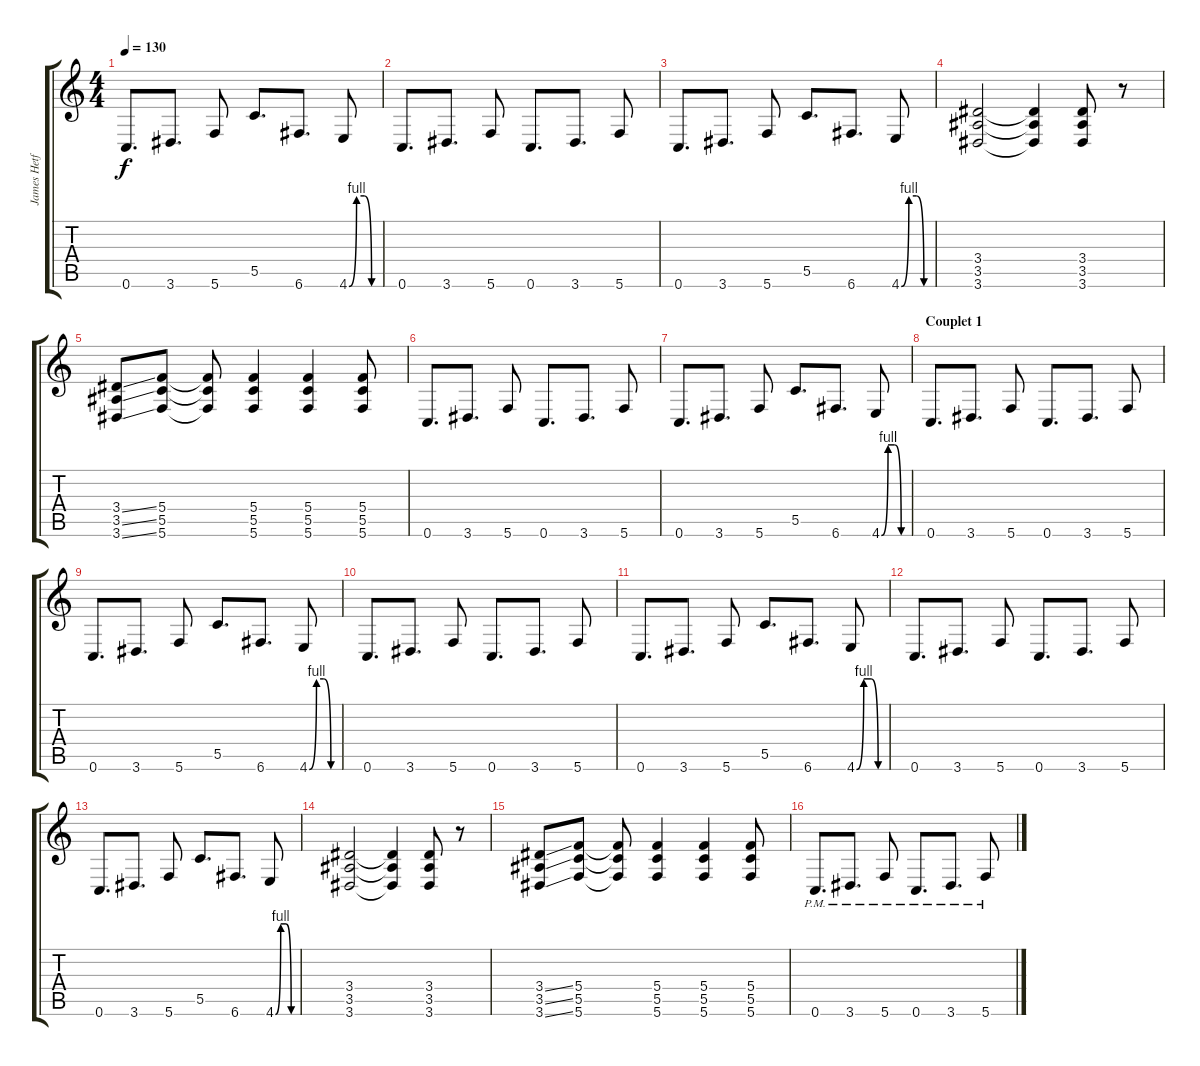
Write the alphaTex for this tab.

\track ("James Hetfield" "James Hetf") {instrument distortionguitar}
\staff {score tabs}
\tuning (E4 C4 G3 C3 G2 C2) {hide}
\ts (4 4)
\tempo 130
\clef g2
\ks c
0.6.8{d dy f} 3.6.8{d} 5.6.8 5.5.8{d} 6.6.8{d} 4.6{be (custom 0 0 15 4 30 4 45 0 60 0)}.8 |
0.6.8{d} 3.6.8{d} 5.6.8 0.6.8{d} 3.6.8{d} 5.6.8 |
0.6.8{d} 3.6.8{d} 5.6.8 5.5.8{d} 6.6.8{d} 4.6{be (custom 0 0 15 4 30 4 45 0 60 0)}.8 |
(3.4 3.5 3.6).2 (3.4{t} 3.5{t} 3.6{t}).4 (3.4 3.5 3.6).8 r.8 |
(3.4{ss} 3.5{ss} 3.6{ss}).8 (5.4 5.5 5.6).8 (5.4{t} 5.5{t} 5.6{t}).8 (5.4 5.5 5.6).4 (5.4 5.5 5.6).4 (5.4 5.5 5.6).8 |
0.6.8{d} 3.6.8{d} 5.6.8 0.6.8{d} 3.6.8{d} 5.6.8 |
0.6.8{d} 3.6.8{d} 5.6.8 5.5.8{d} 6.6.8{d} 4.6{be (custom 0 0 15 4 30 4 45 0 60 0)}.8 |
\section ("" "Couplet 1")
0.6.8{d} 3.6.8{d} 5.6.8 0.6.8{d} 3.6.8{d} 5.6.8 |
0.6.8{d} 3.6.8{d} 5.6.8 5.5.8{d} 6.6.8{d} 4.6{be (custom 0 0 15 4 30 4 45 0 60 0)}.8 |
0.6.8{d} 3.6.8{d} 5.6.8 0.6.8{d} 3.6.8{d} 5.6.8 |
0.6.8{d} 3.6.8{d} 5.6.8 5.5.8{d} 6.6.8{d} 4.6{be (custom 0 0 15 4 30 4 45 0 60 0)}.8 |
0.6.8{d} 3.6.8{d} 5.6.8 0.6.8{d} 3.6.8{d} 5.6.8 |
0.6.8{d} 3.6.8{d} 5.6.8 5.5.8{d} 6.6.8{d} 4.6{be (custom 0 0 15 4 30 4 45 0 60 0)}.8 |
(3.4 3.5 3.6).2 (3.4{t} 3.5{t} 3.6{t}).4 (3.4 3.5 3.6).8 r.8 |
(3.4{ss} 3.5{ss} 3.6{ss}).8 (5.4 5.5 5.6).8 (5.4{t} 5.5{t} 5.6{t}).8 (5.4 5.5 5.6).4 (5.4 5.5 5.6).4 (5.4 5.5 5.6).8 |
0.6{pm}.8{d} 3.6{pm}.8{d} 5.6{pm}.8 0.6{pm}.8{d} 3.6{pm}.8{d} 5.6{pm}.8
